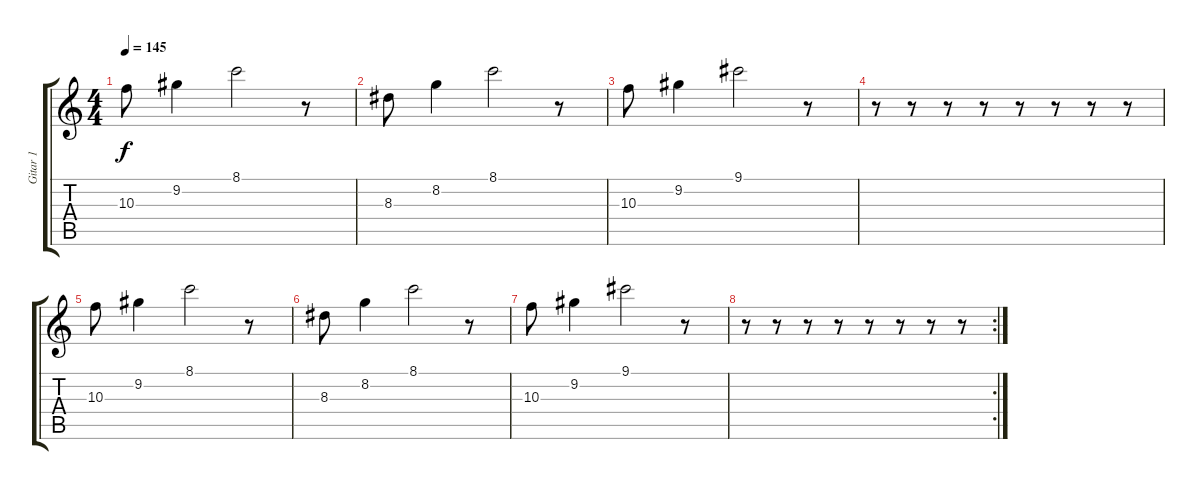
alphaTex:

\track ("Gitar 1" "Gitar 1") {instrument acousticguitarsteel}
\staff {score tabs}
\tuning (E4 B3 G3 D3 A2 E2) {hide}
\ts (4 4)
\tempo 145
\clef g2
\ks c
10.3.8{dy f instrument acousticguitarsteel} 9.2.4 8.1.2 r.8 |
8.3.8 8.2.4 8.1.2 r.8 |
10.3.8 9.2.4 9.1.2 r.8 |
r.8 r.8 r.8 r.8 r.8 r.8 r.8 r.8 |
10.3.8 9.2.4 8.1.2 r.8 |
8.3.8 8.2.4 8.1.2 r.8 |
10.3.8 9.2.4 9.1.2 r.8 |
\rc 2
r.8 r.8 r.8 r.8 r.8 r.8 r.8 r.8
